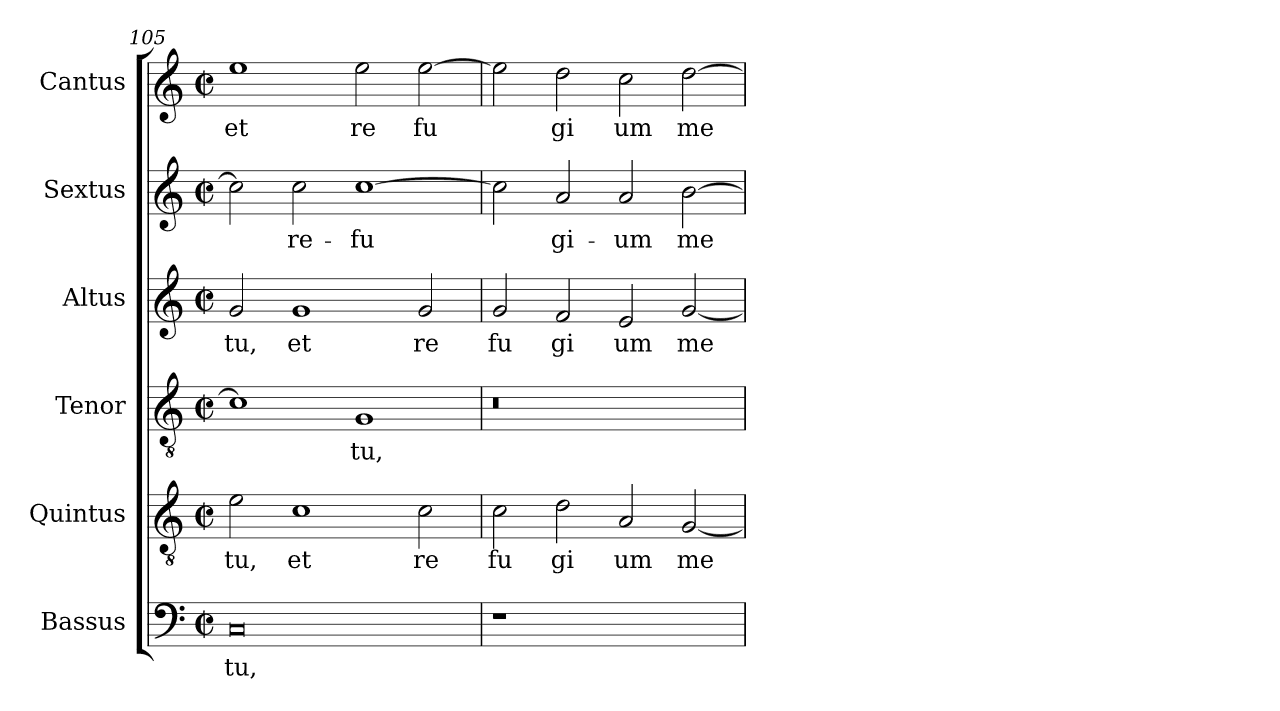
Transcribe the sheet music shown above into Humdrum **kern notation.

**kern	**text	**kern	**text	**kern	**text	**kern	**text	**kern	**text	**kern	**text
*part6	*part6	*part5	*part5	*part4	*part4	*part3	*part3	*part2	*part2	*part1	*part1
*staff6	*staff6	*staff5	*staff5	*staff4	*staff4	*staff3	*staff3	*staff2	*staff2	*staff1	*staff1
*I"Bassus	*	*I"Quintus	*	*I"Tenor	*	*I"Altus	*	*I"Sextus	*	*I"Cantus	*
*clefF4	*	*clefGv2	*	*clefGv2	*	*clefG2	*	*clefG2	*	*clefG2	*
*k[]	*	*k[]	*	*k[]	*	*k[]	*	*k[]	*	*k[]	*
*C:	*	*C:	*	*C:	*	*C:	*	*C:	*	*C:	*
*M2/2	*	*M2/2	*	*M2/2	*	*M2/2	*	*M2/2	*	*M2/2	*
*met(c|)	*	*met(c|)	*	*met(c|)	*	*met(c|)	*	*met(c|)	*	*met(c|)	*
=105	=105	=105	=105	=105	=105	=105	=105	=105	=105	=105	=105
!	!LO:LY:b:cj	!	!LO:LY:b:cj	!	!LO:LY:b:cj	!	!LO:LY:b:cj	!	!LO:LY:b:cj	!	!LO:LY:b:cj
0C	tu,	2e\	tu,	1c]	.	2g/	tu,	2cc\]	.	1ee	et
!	!	!	!LO:LY:b:cj	!	!	!	!LO:LY:b:cj	!	!LO:LY:b:cj	!	!
.	.	1c	et	.	.	1g	et	2cc\	re-	.	.
!	!	!	!	!	!LO:LY:b:cj	!	!	!	!LO:LY:b:cj	!	!LO:LY:b:cj
.	.	.	.	1G	tu,	.	.	[>1cc	-fu-	2ee\	re
!	!	!	!LO:LY:b:cj	!	!	!	!LO:LY:b:cj	!	!	!	!LO:LY:b:cj
.	.	2c\	re	.	.	2g/	re	.	.	[>2ee\	fu
=106	=106	=106	=106	=106	=106	=106	=106	=106	=106	=106	=106
!	!	!	!LO:LY:b:cj	!	!	!	!LO:LY:b:cj	!	!LO:LY:b:cj	!	!LO:LY:b:cj
1r	.	2c\	fu	0r	.	2g/	fu	2cc\]	--	2ee\]	.
!	!	!	!LO:LY:b:cj	!	!	!	!LO:LY:b:cj	!	!LO:LY:b:cj	!	!LO:LY:b:cj
.	.	2d\	gi	.	.	2f/	gi	2a/	-gi-	2dd\	gi
!	!	!	!LO:LY:b:cj	!	!	!	!LO:LY:b:cj	!	!LO:LY:b:cj	!	!LO:LY:b:cj
1ryy	.	2A/	um	.	.	2e/	um	2a/	-um	2cc\	um
!	!	!	!LO:LY:b:cj	!	!	!	!LO:LY:b:cj	!	!LO:LY:b:cj	!	!LO:LY:b:cj
.	.	[<2G/	me	.	.	[<2g/	me	[>2b\	me-	[>2dd\	me
=	=	=	=	=	=	=	=	=	=	=	=
*-	*-	*-	*-	*-	*-	*-	*-	*-	*-	*-	*-
